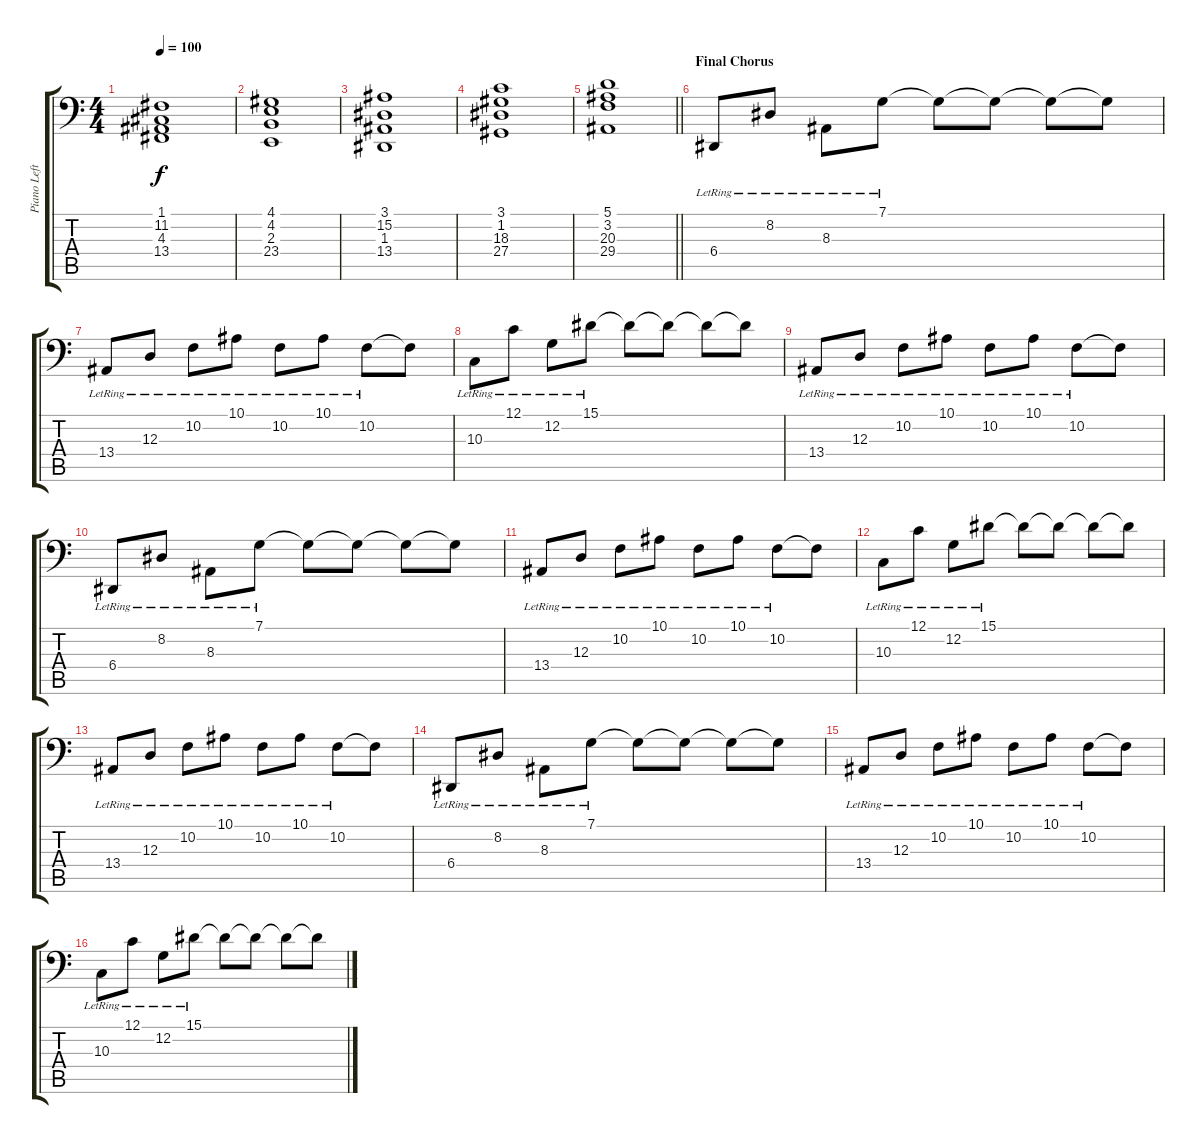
\track ("Piano Left Hand" "Piano Left") {instrument acousticgrandpiano}
\staff {score tabs}
\tuning (C3 G2 D2 A1 E1 B0) {hide}
\ts (4 4)
\tempo 100
\clef f4
\ks c
(1.1 11.2 4.3 13.4).1{dy f} |
(4.1 4.2 2.3 23.4).1 |
(3.1 15.2 1.3 13.4).1 |
(3.1 1.2 18.3 27.4).1 |
\barLineRight lightlight
(5.1 3.2 20.3 29.4).1 |
\section ("" "Final Chorus")
6.4{lr}.8 8.2{lr}.8 8.3{lr}.8 7.1{lr}.8 7.1{t}.8 7.1{t}.8 7.1{t}.8 7.1{t}.8 |
13.4{lr}.8 12.3{lr}.8 10.2{lr}.8 10.1{lr}.8 10.2{lr}.8 10.1{lr}.8 10.2{lr}.8 10.2{t}.8 |
10.3{lr}.8 12.1{lr}.8 12.2{lr}.8 15.1{lr}.8 15.1{t}.8 15.1{t}.8 15.1{t}.8 15.1{t}.8 |
13.4{lr}.8 12.3{lr}.8 10.2{lr}.8 10.1{lr}.8 10.2{lr}.8 10.1{lr}.8 10.2{lr}.8 10.2{t}.8 |
6.4{lr}.8 8.2{lr}.8 8.3{lr}.8 7.1{lr}.8 7.1{t}.8 7.1{t}.8 7.1{t}.8 7.1{t}.8 |
13.4{lr}.8 12.3{lr}.8 10.2{lr}.8 10.1{lr}.8 10.2{lr}.8 10.1{lr}.8 10.2{lr}.8 10.2{t}.8 |
10.3{lr}.8 12.1{lr}.8 12.2{lr}.8 15.1{lr}.8 15.1{t}.8 15.1{t}.8 15.1{t}.8 15.1{t}.8 |
13.4{lr}.8 12.3{lr}.8 10.2{lr}.8 10.1{lr}.8 10.2{lr}.8 10.1{lr}.8 10.2{lr}.8 10.2{t}.8 |
6.4{lr}.8 8.2{lr}.8 8.3{lr}.8 7.1{lr}.8 7.1{t}.8 7.1{t}.8 7.1{t}.8 7.1{t}.8 |
13.4{lr}.8 12.3{lr}.8 10.2{lr}.8 10.1{lr}.8 10.2{lr}.8 10.1{lr}.8 10.2{lr}.8 10.2{t}.8 |
10.3{lr}.8 12.1{lr}.8 12.2{lr}.8 15.1{lr}.8 15.1{t}.8 15.1{t}.8 15.1{t}.8 15.1{t}.8
